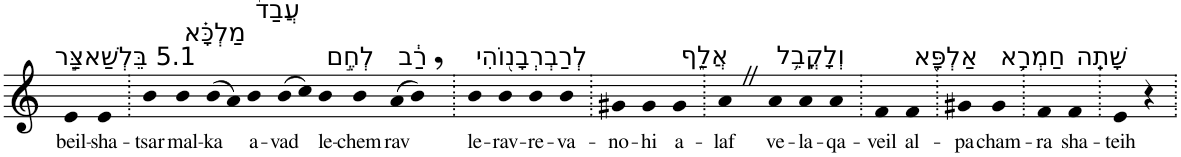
**kern	**text
*part1	*part1
*staff1	*staff1
*I"Piano	*
*I'Pno	*
*clefG2	*
*k[]	*
=1	=1
!LO:TX:a:t=5.1 בֵּלְשַׁאצַּ֣ר	!
!	!LO:LY:b
4e	beil-
!	!LO:LY:b
4e	-sha-
=2.	=2.
!	!LO:LY:b
4b	-tsar
!LO:TX:a:t=מַלְכָּ֗א	!
!	!LO:LY:b
4b	mal-
!	!LO:LY:b
(>8b	-ka
8a)	.
!LO:TX:a:t=עֲבַד֙	!
!	!LO:LY:b
4b	a-
!	!LO:LY:b
(>8b	-vad
8cc)	.
!LO:TX:a:t=לְחֶ֣ם	!
!	!LO:LY:b
4b	le-
!	!LO:LY:b
4b	-chem
!LO:TX:a:t=רַ֔ב	!
!	!LO:LY:b
(>8a	rav
8b,)	.
=3.	=3.
!LO:TX:a:t=לְרַבְרְבָנ֖וֹהִי	!
!	!LO:LY:b
4b	le-
!	!LO:LY:b
4b	-rav-
!	!LO:LY:b
4b	-re-
!	!LO:LY:b
4b	-va-
=4.	=4.
!	!LO:LY:b
4g#X	-no-
!	!LO:LY:b
4g#	-hi
!LO:TX:a:t=אֲלַ֑ף	!
!	!LO:LY:b
4g#	a-
=5.	=5.
!	!LO:LY:b
4aZ	-laf
!LO:TX:a:t=וְלָקֳבֵ֥ל	!
!	!LO:LY:b
4a	ve-
!	!LO:LY:b
4a	-la-
!	!LO:LY:b
4a	-qa-
=6.	=6.
!	!LO:LY:b
4f	-veil
!LO:TX:a:t=אַלְפָּ֖א	!
!	!LO:LY:b
4f	al-
=7.	=7.
!	!LO:LY:b
4g#X	-pa
!LO:TX:a:t=חַמְרָ֥א	!
!	!LO:LY:b
4g#	cham-
=8.	=8.
!	!LO:LY:b
4f	-ra
!LO:TX:a:t=שָׁתֵֽה	!
!	!LO:LY:b
4f	sha-
=9.	=9.
!	!LO:LY:b
4e	-teih
4r	.
=.	=.
*-	*-
